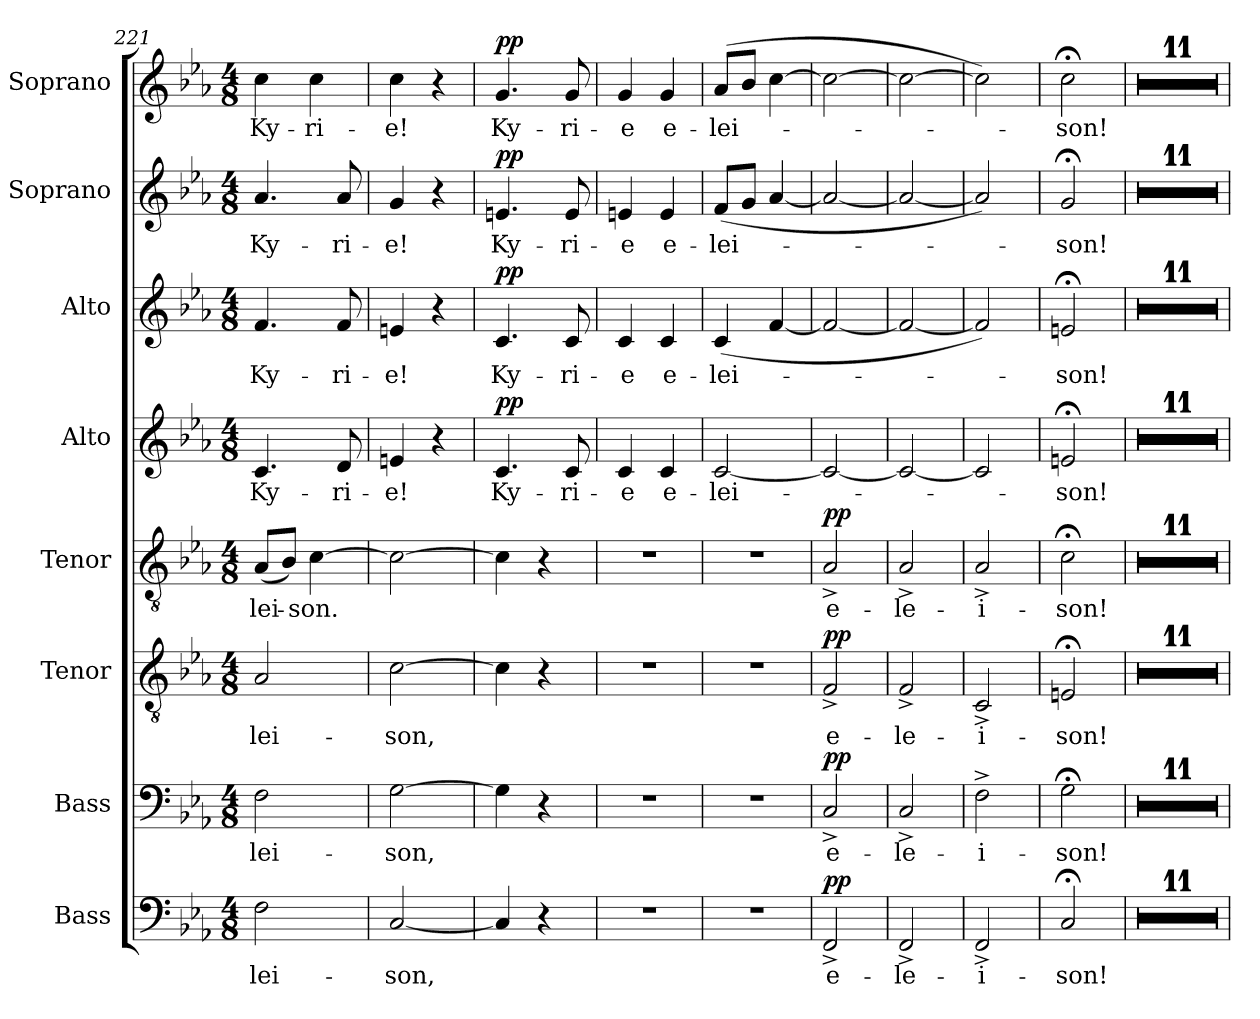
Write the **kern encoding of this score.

**kern	**text	**dynam	**kern	**text	**dynam	**kern	**text	**dynam	**kern	**text	**dynam	**kern	**text	**dynam	**kern	**text	**dynam	**kern	**text	**dynam	**kern	**text	**dynam
*part8	*part8	*part8	*part7	*part7	*part7	*part6	*part6	*part6	*part5	*part5	*part5	*part4	*part4	*part4	*part3	*part3	*part3	*part2	*part2	*part2	*part1	*part1	*part1
*staff8	*staff8	*staff8	*staff7	*staff7	*staff7	*staff6	*staff6	*staff6	*staff5	*staff5	*staff5	*staff4	*staff4	*staff4	*staff3	*staff3	*staff3	*staff2	*staff2	*staff2	*staff1	*staff1	*staff1
*I"Bass	*	*	*I"Bass	*	*	*I"Tenor	*	*	*I"Tenor	*	*	*I"Alto	*	*	*I"Alto	*	*	*I"Soprano	*	*	*I"Soprano	*	*
*clefF4	*	*	*clefF4	*	*	*clefGv2	*	*	*clefGv2	*	*	*clefG2	*	*	*clefG2	*	*	*clefG2	*	*	*clefG2	*	*
*k[b-e-a-]	*	*	*k[b-e-a-]	*	*	*k[b-e-a-]	*	*	*k[b-e-a-]	*	*	*k[b-e-a-]	*	*	*k[b-e-a-]	*	*	*k[b-e-a-]	*	*	*k[b-e-a-]	*	*
*E-:	*	*	*E-:	*	*	*E-:	*	*	*E-:	*	*	*E-:	*	*	*E-:	*	*	*E-:	*	*	*E-:	*	*
*M4/8	*	*	*M4/8	*	*	*M4/8	*	*	*M4/8	*	*	*M4/8	*	*	*M4/8	*	*	*M4/8	*	*	*M4/8	*	*
=221	=221	=221	=221	=221	=221	=221	=221	=221	=221	=221	=221	=221	=221	=221	=221	=221	=221	=221	=221	=221	=221	=221	=221
!	!LO:LY:b	!	!	!LO:LY:b	!	!	!LO:LY:b	!	!	!LO:LY:b	!	!	!LO:LY:b	!	!	!LO:LY:b	!	!	!LO:LY:b	!	!	!LO:LY:b	!
2F\	-lei-	.	2F\	-lei-	.	2A-/	-lei-	.	(<8A-/L	-lei-	.	4.c/	Ky-	.	4.f/	Ky-	.	4.a-/	Ky-	.	4cc\	Ky-	.
.	.	.	.	.	.	.	.	.	8B-/J)	.	.	.	.	.	.	.	.	.	.	.	.	.	.
!	!	!	!	!	!	!	!	!	!	!LO:LY:b	!	!	!	!	!	!	!	!	!	!	!	!LO:LY:b	!
.	.	.	.	.	.	.	.	.	[4c\	-son.	.	.	.	.	.	.	.	.	.	.	4cc\	-ri-	.
!	!	!	!	!	!	!	!	!	!	!	!	!	!LO:LY:b	!	!	!LO:LY:b	!	!	!LO:LY:b	!	!	!	!
.	.	.	.	.	.	.	.	.	.	.	.	8d/	-ri-	.	8f/	-ri-	.	8a-/	-ri-	.	.	.	.
=222	=222	=222	=222	=222	=222	=222	=222	=222	=222	=222	=222	=222	=222	=222	=222	=222	=222	=222	=222	=222	=222	=222	=222
!	!LO:LY:b	!	!	!LO:LY:b	!	!	!LO:LY:b	!	!	!	!	!	!LO:LY:b	!	!	!LO:LY:b	!	!	!LO:LY:b	!	!	!LO:LY:b	!
[2C/	-son,	.	[2G\	-son,	.	[2c\	-son,	.	2c\_	.	.	4en/	-e!	.	4en/	-e!	.	4g/	-e!	.	4cc\	-e!	.
.	.	.	.	.	.	.	.	.	.	.	.	4r	.	.	4r	.	.	4r	.	.	4r	.	.
=223	=223	=223	=223	=223	=223	=223	=223	=223	=223	=223	=223	=223	=223	=223	=223	=223	=223	=223	=223	=223	=223	=223	=223
!	!	!	!	!	!	!	!	!	!	!	!	!	!LO:LY:b	!LO:DY:a	!	!LO:LY:b	!LO:DY:a	!	!LO:LY:b	!LO:DY:a	!	!LO:LY:b	!LO:DY:a
4C/]	.	.	4G\]	.	.	4c\]	.	.	4c\]	.	.	4.c/	Ky-	pp	4.c/	Ky-	pp	4.en/	Ky-	pp	4.g/	Ky-	pp
4r	.	.	4r	.	.	4r	.	.	4r	.	.	.	.	.	.	.	.	.	.	.	.	.	.
!	!	!	!	!	!	!	!	!	!	!	!	!	!LO:LY:b	!	!	!LO:LY:b	!	!	!LO:LY:b	!	!	!LO:LY:b	!
.	.	.	.	.	.	.	.	.	.	.	.	8c/	-ri-	.	8c/	-ri-	.	8e/	-ri-	.	8g/	-ri-	.
=224	=224	=224	=224	=224	=224	=224	=224	=224	=224	=224	=224	=224	=224	=224	=224	=224	=224	=224	=224	=224	=224	=224	=224
!	!	!	!	!	!	!	!	!	!	!	!	!	!LO:LY:b	!	!	!LO:LY:b	!	!	!LO:LY:b	!	!	!LO:LY:b	!
2r	.	.	2r	.	.	2r	.	.	2r	.	.	4c/	-e	.	4c/	-e	.	4en/	-e	.	4g/	-e	.
!	!	!	!	!	!	!	!	!	!	!	!	!	!LO:LY:b	!	!	!LO:LY:b	!	!	!LO:LY:b	!	!	!LO:LY:b	!
.	.	.	.	.	.	.	.	.	.	.	.	4c/	e-	.	4c/	e-	.	4e/	e-	.	4g/	e-	.
=225	=225	=225	=225	=225	=225	=225	=225	=225	=225	=225	=225	=225	=225	=225	=225	=225	=225	=225	=225	=225	=225	=225	=225
!	!	!	!	!	!	!	!	!	!	!	!	!	!LO:LY:b	!	!	!LO:LY:b	!	!	!LO:LY:b	!	!	!LO:LY:b	!
2r	.	.	2r	.	.	2r	.	.	2r	.	.	[2c/	-lei-	.	(>4c/	-lei-	.	(<8f/L	-lei-	.	(>8a-/L	-lei-	.
.	.	.	.	.	.	.	.	.	.	.	.	.	.	.	.	.	.	8g/J	.	.	8b-/J	.	.
.	.	.	.	.	.	.	.	.	.	.	.	.	.	.	[4f/	.	.	[4a-/	.	.	[4cc\	.	.
=226	=226	=226	=226	=226	=226	=226	=226	=226	=226	=226	=226	=226	=226	=226	=226	=226	=226	=226	=226	=226	=226	=226	=226
!	!LO:LY:b	!LO:DY:a	!	!LO:LY:b	!LO:DY:a	!	!LO:LY:b	!LO:DY:a	!	!LO:LY:b	!LO:DY:a	!	!	!	!	!	!	!	!	!	!	!	!
2FF^/	e-	pp	2C^/	e-	pp	2F^/	e-	pp	2A-^/	e-	pp	2c/_	.	.	2f/_	.	.	2a-/_	.	.	2cc\_	.	.
=227	=227	=227	=227	=227	=227	=227	=227	=227	=227	=227	=227	=227	=227	=227	=227	=227	=227	=227	=227	=227	=227	=227	=227
!	!LO:LY:b	!	!	!LO:LY:b	!	!	!LO:LY:b	!	!	!LO:LY:b	!	!	!	!	!	!	!	!	!	!	!	!	!
2FF^/	-le-	.	2C^/	-le-	.	2F^/	-le-	.	2A-^/	-le-	.	2c/_	.	.	2f/_	.	.	2a-/_	.	.	2cc\_	.	.
=228	=228	=228	=228	=228	=228	=228	=228	=228	=228	=228	=228	=228	=228	=228	=228	=228	=228	=228	=228	=228	=228	=228	=228
!	!LO:LY:b	!	!	!LO:LY:b	!	!	!LO:LY:b	!	!	!LO:LY:b	!	!	!	!	!	!	!	!	!	!	!	!	!
2FF^/	-i-	.	2F^\	-i-	.	2C^/	-i-	.	2A-^/	-i-	.	2c/]	.	.	2f/])	.	.	2a-/])	.	.	2cc\])	.	.
=229	=229	=229	=229	=229	=229	=229	=229	=229	=229	=229	=229	=229	=229	=229	=229	=229	=229	=229	=229	=229	=229	=229	=229
!	!LO:LY:b	!	!	!LO:LY:b	!	!	!LO:LY:b	!	!	!LO:LY:b	!	!	!LO:LY:b	!	!	!LO:LY:b	!	!	!LO:LY:b	!	!	!LO:LY:b	!
2C;</	-son!	.	2G;<\	-son!	.	2En;</	-son!	.	2c;<\	-son!	.	2en;</	-son!	.	2en;</	-son!	.	2g;</	-son!	.	2cc;<\	-son!	.
=230	=230	=230	=230	=230	=230	=230	=230	=230	=230	=230	=230	=230	=230	=230	=230	=230	=230	=230	=230	=230	=230	=230	=230
2r	.	.	2r	.	.	2r	.	.	2r	.	.	2r	.	.	2r	.	.	2r	.	.	2r	.	.
=231	=231	=231	=231	=231	=231	=231	=231	=231	=231	=231	=231	=231	=231	=231	=231	=231	=231	=231	=231	=231	=231	=231	=231
2r	.	.	2r	.	.	2r	.	.	2r	.	.	2r	.	.	2r	.	.	2r	.	.	2r	.	.
!!LO:PB:g=z
=232	=232	=232	=232	=232	=232	=232	=232	=232	=232	=232	=232	=232	=232	=232	=232	=232	=232	=232	=232	=232	=232	=232	=232
2r	.	.	2r	.	.	2r	.	.	2r	.	.	2r	.	.	2r	.	.	2r	.	.	2r	.	.
=233	=233	=233	=233	=233	=233	=233	=233	=233	=233	=233	=233	=233	=233	=233	=233	=233	=233	=233	=233	=233	=233	=233	=233
2r	.	.	2r	.	.	2r	.	.	2r	.	.	2r	.	.	2r	.	.	2r	.	.	2r	.	.
=234	=234	=234	=234	=234	=234	=234	=234	=234	=234	=234	=234	=234	=234	=234	=234	=234	=234	=234	=234	=234	=234	=234	=234
2r	.	.	2r	.	.	2r	.	.	2r	.	.	2r	.	.	2r	.	.	2r	.	.	2r	.	.
=235	=235	=235	=235	=235	=235	=235	=235	=235	=235	=235	=235	=235	=235	=235	=235	=235	=235	=235	=235	=235	=235	=235	=235
2r	.	.	2r	.	.	2r	.	.	2r	.	.	2r	.	.	2r	.	.	2r	.	.	2r	.	.
=236	=236	=236	=236	=236	=236	=236	=236	=236	=236	=236	=236	=236	=236	=236	=236	=236	=236	=236	=236	=236	=236	=236	=236
2r	.	.	2r	.	.	2r	.	.	2r	.	.	2r	.	.	2r	.	.	2r	.	.	2r	.	.
=237	=237	=237	=237	=237	=237	=237	=237	=237	=237	=237	=237	=237	=237	=237	=237	=237	=237	=237	=237	=237	=237	=237	=237
2r	.	.	2r	.	.	2r	.	.	2r	.	.	2r	.	.	2r	.	.	2r	.	.	2r	.	.
=238	=238	=238	=238	=238	=238	=238	=238	=238	=238	=238	=238	=238	=238	=238	=238	=238	=238	=238	=238	=238	=238	=238	=238
2r	.	.	2r	.	.	2r	.	.	2r	.	.	2r	.	.	2r	.	.	2r	.	.	2r	.	.
=239	=239	=239	=239	=239	=239	=239	=239	=239	=239	=239	=239	=239	=239	=239	=239	=239	=239	=239	=239	=239	=239	=239	=239
2r	.	.	2r	.	.	2r	.	.	2r	.	.	2r	.	.	2r	.	.	2r	.	.	2r	.	.
=240	=240	=240	=240	=240	=240	=240	=240	=240	=240	=240	=240	=240	=240	=240	=240	=240	=240	=240	=240	=240	=240	=240	=240
2r	.	.	2r	.	.	2r	.	.	2r	.	.	2r	.	.	2r	.	.	2r	.	.	2r	.	.
=	=	=	=	=	=	=	=	=	=	=	=	=	=	=	=	=	=	=	=	=	=	=	=
*-	*-	*-	*-	*-	*-	*-	*-	*-	*-	*-	*-	*-	*-	*-	*-	*-	*-	*-	*-	*-	*-	*-	*-
